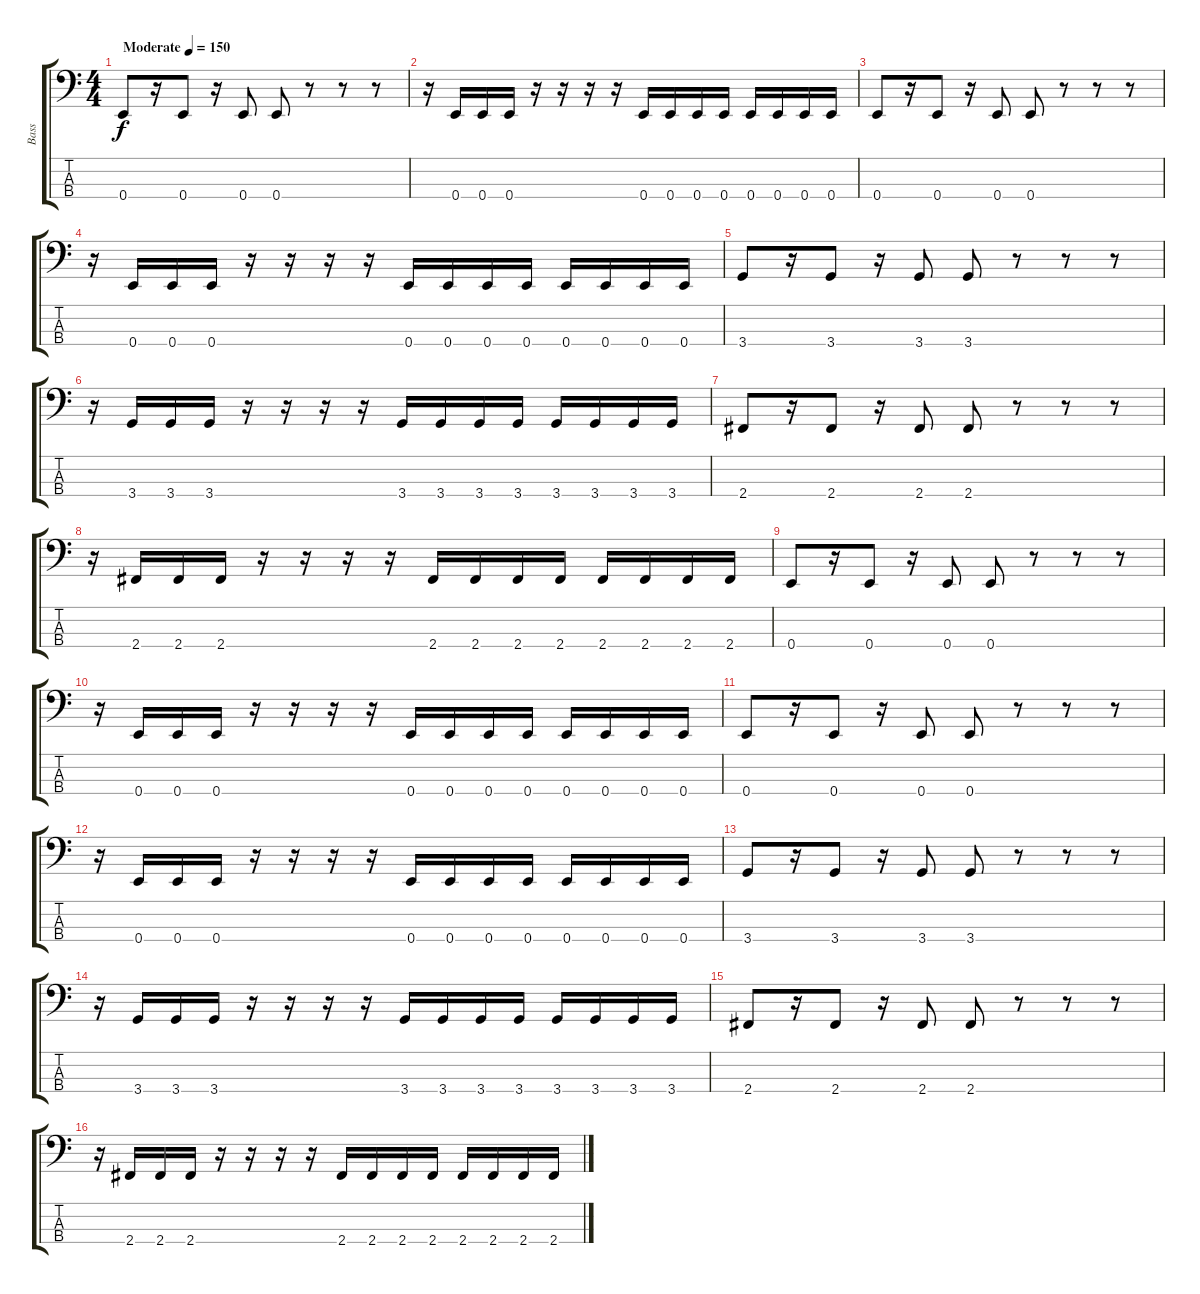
\track ("Bass" "Bass") {instrument electricbassfinger}
\staff {score tabs}
\tuning (G2 D2 A1 E1) {hide}
\ts (4 4)
\tempo (150 "Moderate")
\clef f4
\ks c
0.4.8{dy f instrument electricbassfinger} r.16 0.4.8 r.16 0.4.8 0.4.8 r.8 r.8 r.8 |
r.16 0.4.16 0.4.16 0.4.16 r.16 r.16 r.16 r.16 0.4.16 0.4.16 0.4.16 0.4.16 0.4.16 0.4.16 0.4.16 0.4.16 |
0.4.8 r.16 0.4.8 r.16 0.4.8 0.4.8 r.8 r.8 r.8 |
r.16 0.4.16 0.4.16 0.4.16 r.16 r.16 r.16 r.16 0.4.16 0.4.16 0.4.16 0.4.16 0.4.16 0.4.16 0.4.16 0.4.16 |
3.4.8 r.16 3.4.8 r.16 3.4.8 3.4.8 r.8 r.8 r.8 |
r.16 3.4.16 3.4.16 3.4.16 r.16 r.16 r.16 r.16 3.4.16 3.4.16 3.4.16 3.4.16 3.4.16 3.4.16 3.4.16 3.4.16 |
2.4.8 r.16 2.4.8 r.16 2.4.8 2.4.8 r.8 r.8 r.8 |
r.16 2.4.16 2.4.16 2.4.16 r.16 r.16 r.16 r.16 2.4.16 2.4.16 2.4.16 2.4.16 2.4.16 2.4.16 2.4.16 2.4.16 |
0.4.8 r.16 0.4.8 r.16 0.4.8 0.4.8 r.8 r.8 r.8 |
r.16 0.4.16 0.4.16 0.4.16 r.16 r.16 r.16 r.16 0.4.16 0.4.16 0.4.16 0.4.16 0.4.16 0.4.16 0.4.16 0.4.16 |
0.4.8 r.16 0.4.8 r.16 0.4.8 0.4.8 r.8 r.8 r.8 |
r.16 0.4.16 0.4.16 0.4.16 r.16 r.16 r.16 r.16 0.4.16 0.4.16 0.4.16 0.4.16 0.4.16 0.4.16 0.4.16 0.4.16 |
3.4.8 r.16 3.4.8 r.16 3.4.8 3.4.8 r.8 r.8 r.8 |
r.16 3.4.16 3.4.16 3.4.16 r.16 r.16 r.16 r.16 3.4.16 3.4.16 3.4.16 3.4.16 3.4.16 3.4.16 3.4.16 3.4.16 |
2.4.8 r.16 2.4.8 r.16 2.4.8 2.4.8 r.8 r.8 r.8 |
r.16 2.4.16 2.4.16 2.4.16 r.16 r.16 r.16 r.16 2.4.16 2.4.16 2.4.16 2.4.16 2.4.16 2.4.16 2.4.16 2.4.16
